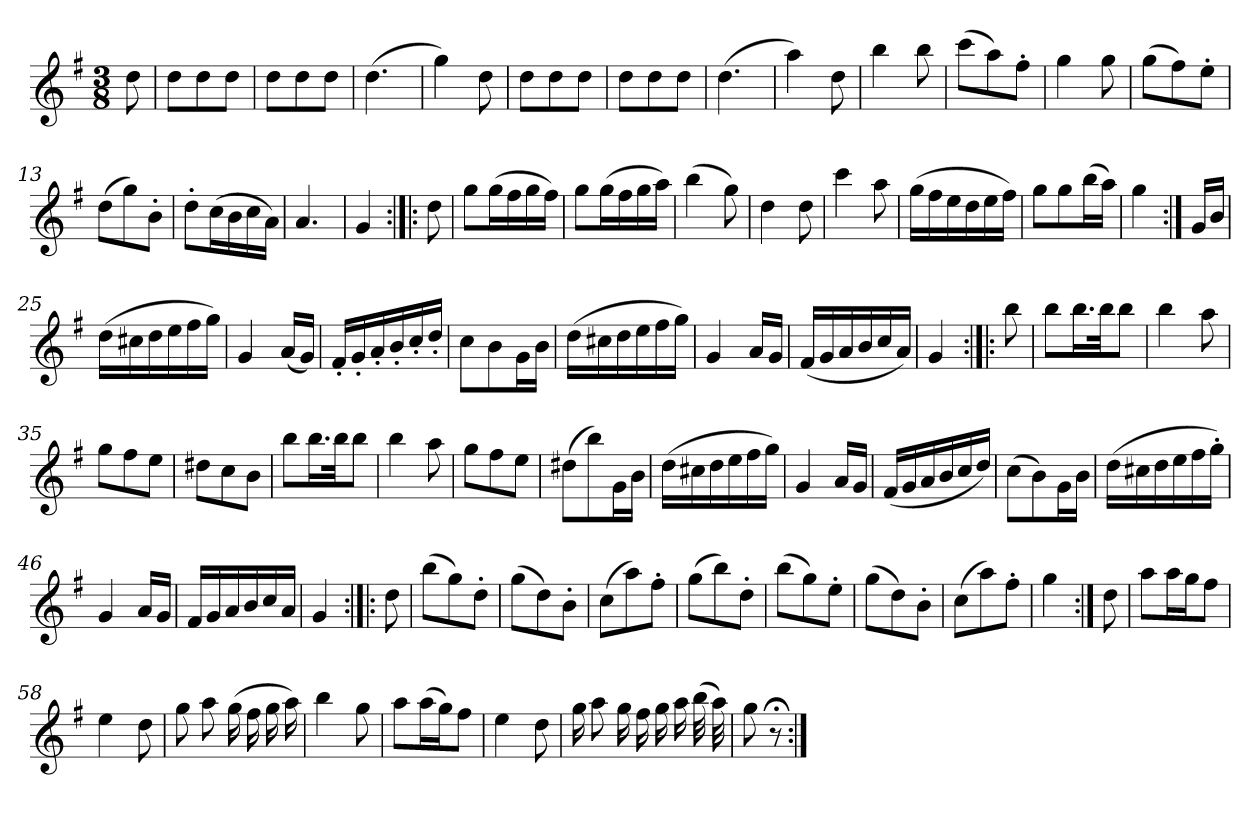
**kern
*part1
*staff1
*clefG2
*k[f#]
*G:
*M3/8
*MM120
=
8dd
=1
8dd\L
8dd\
8dd\J
=2
8dd\L
8dd\
8dd\J
=3
(4.dd
=4
4gg)
8dd
=5
8dd\L
8dd\
8dd\J
=6
8dd\L
8dd\
8dd\J
=7
(4.dd
=8
4aa)
8dd
=9
4bb
8bb
=10
(8ccc\L
8aa\)
8ff#'\J
=11
4gg
8gg
=12
(8gg\L
8ff#\)
8ee'\J
=13
(8dd\L
8gg\)
8b'\J
=14
8dd'\L
(16cc\L
16b\
16cc\
16a\JJ)
=15
4.a
=16
4g
=:|!|:
8dd
=17
8gg\L
(16gg\L
16ff#\
16gg\
16ff#\JJ)
=18
8gg\L
(16gg\L
16ff#\
16gg\
16aa\JJ)
=19
(4bb
8gg)
=20
4dd
8dd
=21
4ccc
8aa
=22
(16gg\LL
16ff#\
16ee\
16dd\
16ee\
16ff#\JJ)
=23
8gg\L
8gg\
(16bb\L
16aa\JJ)
=24
4gg
=:|!
16g/LL
16b/JJ
=25
(16dd\LL
16cc#X\
16dd\
16ee\
16ff#\
16gg\JJ)
=26
4g
(16a/LL
16g/JJ)
=27
16f#'/LL
16g'/
16a'/
16b'/
16cc'/
16dd'/JJ
=28
8cc\L
8b\
16g\L
16b\JJ
=29
(16dd\LL
16cc#X\
16dd\
16ee\
16ff#\
16gg\JJ)
=30
4g
16a/LL
16g/JJ
=31
(16f#/LL
16g/
16a/
16b/
16cc/
16a/JJ)
=32
4g
=:|!|:
8bb
=33
8bb\L
16.bb\L
32bb\Jk
8bb\J
=34
4bb
8aa
=35
8gg\L
8ff#\
8ee\J
=36
8dd#X\L
8cc\
8b\J
=37
8bb\L
16.bb\L
32bb\Jk
8bb\J
=38
4bb
8aa
=39
8gg\L
8ff#\
8ee\J
=40
(8dd#X\L
8bb\)
16g\L
16b\JJ
=41
(16dd\LL
16cc#X\
16dd\
16ee\
16ff#\
16gg\JJ)
=42
4g
16a/LL
16g/JJ
=43
(16f#/LL
16g/
16a/
16b/
16cc/
16dd/JJ)
=44
(8cc\L
8b\)
16g\L
16b\JJ
=45
(16dd\LL
16cc#X\
16dd\
16ee\
16ff#\
16gg'\JJ)
=46
4g
16a/LL
16g/JJ
=47
16f#/LL
16g/
16a/
16b/
16cc/
16a/JJ
=48
4g
=:|!|:
8dd
=49
(8bb\L
8gg\)
8dd'\J
=50
(8gg\L
8dd\)
8b'\J
=51
(8cc\L
8aa\)
8ff#'\J
=52
(8gg\L
8bb\)
8dd'\J
=53
(8bb\L
8gg\)
8ee'\J
=54
(8gg\L
8dd\)
8b'\J
=55
(8cc\L
8aa\)
8ff#'\J
=56
4gg
=:|!
8dd
=57
8aa\L
16aa\L
16gg\J
8ff#\J
=58
4ee
8dd
=59
8gg
8aa
(16gg
16ff#
16gg
16aa)
=60
4bb
8gg
=61
8aa\L
(16aa\L
16gg\J)
8ff#\J
=62
4ee
8dd
=63
16gg
8aa
16gg
16ff#
16gg
16aa
(32bb
32aa)
=64
8gg
8r;<
=:|!
*-
